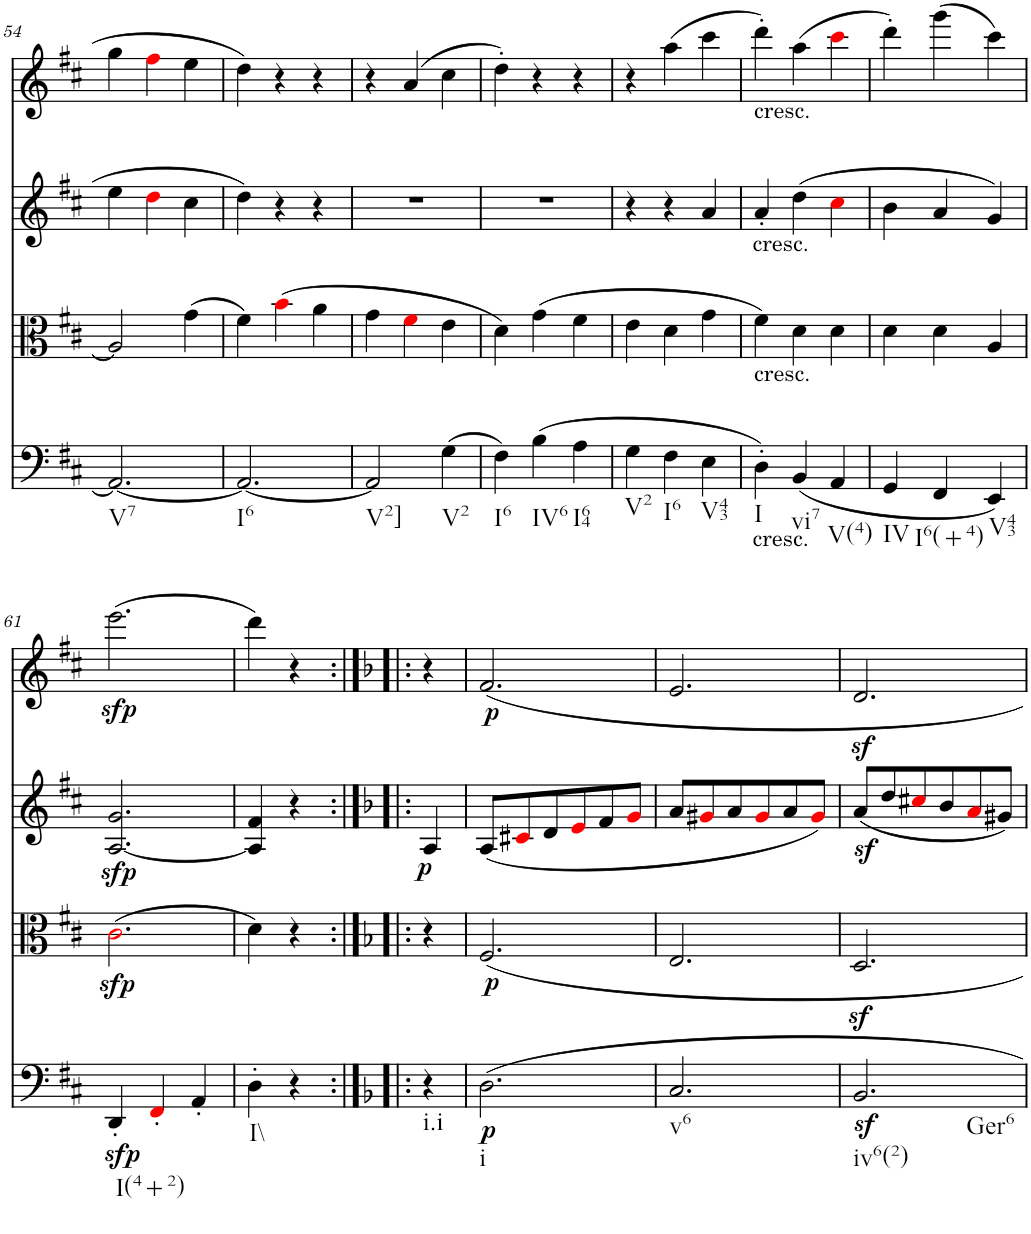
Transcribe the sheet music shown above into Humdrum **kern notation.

**kern	**dynam	**kern	**dynam	**kern	**dynam	**kern	**dynam
*part4	*part4	*part3	*part3	*part2	*part2	*part1	*part1
*staff4	*staff4	*staff3	*staff3	*staff2	*staff2	*staff1	*staff1
*I"Violoncello	*	*I"Viola	*	*I"Violin II	*	*I"Violin I	*
*I'Vc	*	*I'Vla	*	*I'Vln	*	*I'Vln	*
!!LO:PB:g=z
*clefF4	*	*clefC3	*	*clefG2	*	*clefG2	*
*k[f#c#]	*	*k[f#c#]	*	*k[f#c#]	*	*k[f#c#]	*
*M3/4	*	*M3/4	*	*M3/4	*	*M3/4	*
=54	=54	=54	=54	=54	=54	=54	=54
!LO:TX:b:t=V7	!	!	!	!	!	!	!
2.AA/_	.	2A/]	.	4ee\	.	4gg\	.
.	.	.	.	4ddi\	.	4ff#i\	.
.	.	(4g\	.	4cc#\	.	4ee\	.
=55	=55	=55	=55	=55	=55	=55	=55
!LO:TX:b:t=I6	!	!	!	!	!	!	!
2.AA/_	.	4f#\)	.	4dd\	.	4dd\	.
.	.	(4bi\	.	4r	.	4r	.
.	.	4a\	.	4r	.	4r	.
=56	=56	=56	=56	=56	=56	=56	=56
!LO:TX:b:t=V2]	!	!	!	!	!	!	!
2AA/]	.	4g\	.	2.r	.	4r	.
.	.	4f#i\	.	.	.	(4a/	.
!LO:TX:b:t=V2	!	!	!	!	!	!	!
(4G\	.	4e\	.	.	.	4cc#\	.
=57	=57	=57	=57	=57	=57	=57	=57
!LO:TX:b:t=I6	!	!	!	!	!	!	!
4F#\)	.	4d\)	.	2.r	.	4dd'\)	.
!LO:TX:b:t=IV6	!	!	!	!	!	!	!
(4B\	.	(4g\	.	.	.	4r	.
!LO:TX:b:t=I64	!	!	!	!	!	!	!
4A\	.	4f#\	.	.	.	4r	.
=58	=58	=58	=58	=58	=58	=58	=58
!LO:TX:b:t=V2	!	!	!	!	!	!	!
4G\	.	4e\	.	4r	.	4r	.
!LO:TX:b:t=I6	!	!	!	!	!	!	!
4F#\	.	4d\	.	4r	.	(4aa\	.
!LO:TX:b:t=V43	!	!	!	!	!	!	!
4E\	.	4g\	.	4a/	.	4ccc#\	.
=59	=59	=59	=59	=59	=59	=59	=59
!	!	!	!	!	!	!LO:TX:b:t=cresc.	!
!	!	!	!	!LO:TX:b:t=cresc.	!	!	!
!	!	!LO:TX:b:t=cresc.	!	!	!	!	!
!LO:TX:b:t=cresc.	!	!	!	!	!	!	!
!LO:TX:b:t=I	!	!	!	!	!	!	!
4D'\)	.	4f#\)	.	4a'/	.	4ddd'\)	.
!LO:TX:b:t=vi7	!	!	!	!	!	!	!
(<4BB/	.	4d\	.	(4dd\	.	(4aa\	.
!LO:TX:b:t=V(4)	!	!	!	!	!	!	!
4AA/	.	4d\	.	4cc#i\	.	4ccc#i\	.
=60	=60	=60	=60	=60	=60	=60	=60
!LO:TX:b:t=IV	!	!	!	!	!	!	!
4GG/	.	4d\	.	4b\	.	4ddd'\)	.
!LO:TX:b:t=I6(+4)	!	!	!	!	!	!	!
4FF#/	.	4d\	.	4a/	.	(4ggg\	.
!LO:TX:b:t=V43	!	!	!	!	!	!	!
4EE/)	.	4A/	.	4g/)	.	4ccc#\)	.
!!LO:LB:g=z
=61	=61	=61	=61	=61	=61	=61	=61
!LO:TX:b:t=I(4+2)	!	!	!	!	!	!	!
!	!LO:DY:b	!	!LO:DY:b	!	!	!	!
!	!	!	!LO:DY:n=1:a	!	!	!	!LO:DY:b
4DD'/	sfp	(2.c#i\	sfp sfp	[2.A/ 2.g/	.	(2.eee\	sfp
4FF#'i/	.	.	.	.	.	.	.
4AA'/	.	.	.	.	.	.	.
=62	=62	=62	=62	=62	=62	=62	=62
!LO:TX:b:t=I\\	!	!	!	!	!	!	!
4D'\	.	4d\)	.	4A/] 4f#/	.	4ddd\)	.
4r	.	4r	.	4r	.	4r	.
=62X2:|!|:	=62X2:|!|:	=62X2:|!|:	=62X2:|!|:	=62X2:|!|:	=62X2:|!|:	=62X2:|!|:	=62X2:|!|:
*k[b-]	*	*k[b-]	*	*k[b-]	*	*k[b-]	*
!LO:TX:b:t=i.i	!	!	!	!	!	!	!
!	!	!	!	!	!LO:DY:b	!	!
4r	.	4r	.	4A/	p	4r	.
=63	=63	=63	=63	=63	=63	=63	=63
!LO:TX:b:t=i	!	!	!	!	!	!	!
!	!LO:DY:b	!	!LO:DY:b	!	!	!	!LO:DY:b
2.D\	p	2.F/	p	(<8A/L	.	2.f/	p
.	.	.	.	8c#Xi/	.	.	.
.	.	.	.	8d/	.	.	.
.	.	.	.	8ei/	.	.	.
.	.	.	.	8f/	.	.	.
.	.	.	.	8gi/J	.	.	.
=64	=64	=64	=64	=64	=64	=64	=64
!LO:TX:b:t=v6	!	!	!	!	!	!	!
2.C/	.	2.E/	.	8a/L	.	2.e/	.
.	.	.	.	8g#Xi/	.	.	.
.	.	.	.	8a/	.	.	.
.	.	.	.	8g#i/	.	.	.
.	.	.	.	8a/	.	.	.
.	.	.	.	8g#i/J)	.	.	.
=65	=65	=65	=65	=65	=65	=65	=65
!LO:TX:b:t=iv6(2)	!	!	!	!	!	!	!
!LO:TX:b:t=Ger6	!	!	!	!	!	!	!
2.BB-z</	.	2.Dz</	.	(8az</L	.	2.dz</	.
.	.	.	.	8dd/	.	.	.
.	.	.	.	8cc#Xi/	.	.	.
.	.	.	.	8b-/	.	.	.
.	.	.	.	8ai/	.	.	.
.	.	.	.	8g#X/J)	.	.	.
=	=	=	=	=	=	=	=
*-	*-	*-	*-	*-	*-	*-	*-
